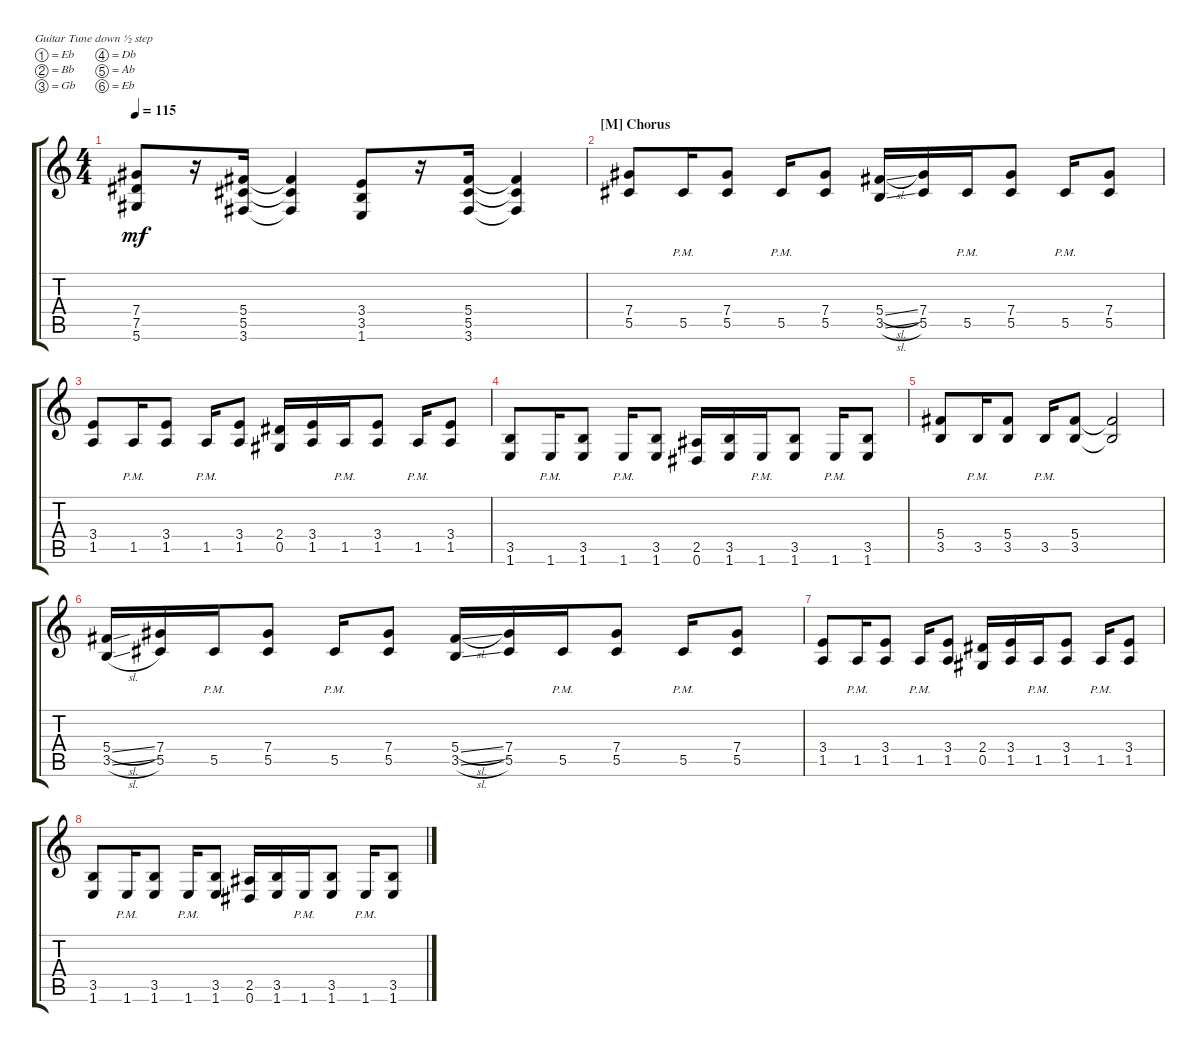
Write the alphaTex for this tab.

\defaultSystemsLayout 4
\bracketExtendMode groupsimilarinstruments
\singleTrackTrackNamePolicy hidden
\multiTrackTrackNamePolicy hidden
\firstSystemTrackNameOrientation horizontal
\otherSystemsTrackNameOrientation horizontal
\track ("Vladimir Kholstinin" "E-Gt") {instrument distortionguitar}
\staff {score tabs}
\tuning (Eb4 Bb3 Gb3 Db3 Ab2 Eb2)
\ts (4 4)
\tempo 115
\clef g2
\scale
1.03909
\ks c
(7.5 7.4 5.6).8{dy mf} r.16 (5.5 5.4 3.6).16 (5.5{t} 5.4{t} 3.6{t}).4 (3.5 3.4 1.6).8 r.16 (5.5 5.4 3.6).16 (5.5{t} 5.4{t} 3.6{t}).4 |
\section ("M" "Chorus")
\scale
0.960908 (5.5 7.4).8 5.5{pm}.16 (5.5 7.4).8 5.5{pm}.16 (5.5 7.4).8 (3.5{sl} 5.4{sl}).16 (5.5 7.4).16 5.5{pm}.16 (5.5 7.4).8 5.5{pm}.16 (5.5 7.4).8 |
\scale
1.03909 (1.5 3.4).8 1.5{pm}.16 (1.5 3.4).8 1.5{pm}.16 (1.5 3.4).8 (0.5 2.4).16 (1.5 3.4).16 1.5{pm}.16 (1.5 3.4).8 1.5{pm}.16 (1.5 3.4).8 |
\scale
0.960908 (1.6 3.5).8 1.6{pm}.16 (1.6 3.5).8 1.6{pm}.16 (1.6 3.5).8 (0.6 2.5).16 (1.6 3.5).16 1.6{pm}.16 (1.6 3.5).8 1.6{pm}.16 (1.6 3.5).8 |
\scale
1.03909 (3.5 5.4).8 3.5{pm}.16 (3.5 5.4).8 3.5{pm}.16 (3.5 5.4).8 (5.4{t} 3.5{t}).2 |
\scale
0.960908 (5.4{sl} 3.5{sl}).16 (5.5 7.4).16 5.5{pm}.16 (5.5 7.4).8 5.5{pm}.16 (5.5 7.4).8 (3.5{sl} 5.4{sl}).16 (5.5 7.4).16 5.5{pm}.16 (5.5 7.4).8 5.5{pm}.16 (5.5 7.4).8 |
\scale
1.03909 (1.5 3.4).8 1.5{pm}.16 (1.5 3.4).8 1.5{pm}.16 (1.5 3.4).8 (0.5 2.4).16 (1.5 3.4).16 1.5{pm}.16 (1.5 3.4).8 1.5{pm}.16 (1.5 3.4).8 |
\scale
0.960908 (1.6 3.5).8 1.6{pm}.16 (1.6 3.5).8 1.6{pm}.16 (1.6 3.5).8 (0.6 2.5).16 (1.6 3.5).16 1.6{pm}.16 (1.6 3.5).8 1.6{pm}.16 (1.6 3.5).8
